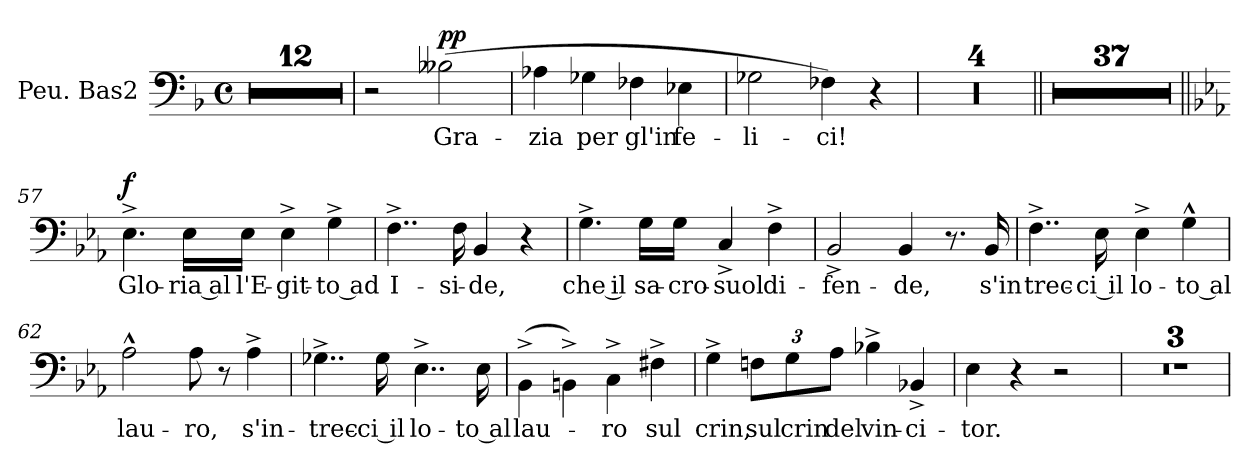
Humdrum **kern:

**kern	**text	**dynam
*part1	*part1	*part1
*staff1	*staff1	*staff1
*I"Peu. Bas2	*	*
*I'Peu. Bas2	*	*
*clefF4	*	*
*k[b-]	*	*
*M4/4	*	*
*met(c)	*	*
=1	=1	=1
1r	.	.
=2	=2	=2
1r	.	.
=3	=3	=3
1r	.	.
!!LO:LB:g=z
=4	=4	=4
1r	.	.
=5	=5	=5
1r	.	.
=6	=6	=6
1r	.	.
!!LO:LB:g=z
=7	=7	=7
1r	.	.
=8	=8	=8
1r	.	.
!!LO:LB:g=z
=9	=9	=9
1r	.	.
=10	=10	=10
1r	.	.
!!LO:PB:g=z
=11	=11	=11
1r	.	.
=12	=12	=12
1r	.	.
!!LO:LB:g=z
=13	=13	=13
2r	.	.
!	!LO:LY:b:color=#0055FF	!LO:DY:a
(>2B--X\	Gra-	pp
=14	=14	=14
!	!LO:LY:b:color=#0055FF	!
4A-X\	-zia	.
!	!LO:LY:b:color=#0055FF	!
4G-X\	per	.
!	!LO:LY:b:color=#0055FF	!
4F-X\	gl'in	.
!	!LO:LY:b:color=#0055FF	!
4E-X\	fe-	.
=15	=15	=15
!	!LO:LY:b:color=#0055FF	!
2G-X\	-li-	.
!	!LO:LY:b:color=#0055FF	!
4F-X\)	-ci!	.
4r	.	.
!!LO:PB:g=z
=16	=16	=16
1r	.	.
=17	=17	=17
1r	.	.
=18	=18	=18
1r	.	.
=19	=19	=19
1r	.	.
!!LO:LB:g=z
=20||	=20||	=20||
1r	.	.
=21	=21	=21
1r	.	.
=22	=22	=22
1r	.	.
=23	=23	=23
1r	.	.
!!LO:LB:g=z
=24	=24	=24
*k[b-]	*	*
1r	.	.
=25	=25	=25
1r	.	.
=26	=26	=26
1r	.	.
=27	=27	=27
1r	.	.
!!LO:LB:g=z
=28	=28	=28
1r	.	.
=29	=29	=29
1r	.	.
=30	=30	=30
1r	.	.
!!LO:PB:g=z
=31	=31	=31
1r	.	.
=32	=32	=32
1r	.	.
=33	=33	=33
1r	.	.
!!LO:LB:g=z
=34	=34	=34
1r	.	.
=35	=35	=35
1r	.	.
=36	=36	=36
1r	.	.
!!LO:LB:g=z
=37	=37	=37
1r	.	.
=38	=38	=38
1r	.	.
!!LO:LB:g=z
=39	=39	=39
1r	.	.
=40	=40	=40
1r	.	.
=41	=41	=41
1r	.	.
!!LO:PB:g=z
=42	=42	=42
1r	.	.
=43	=43	=43
1r	.	.
=44	=44	=44
1r	.	.
!!LO:LB:g=z
=45	=45	=45
1r	.	.
=46	=46	=46
1r	.	.
=47	=47	=47
1r	.	.
=48	=48	=48
1r	.	.
!!LO:LB:g=z
=49	=49	=49
*k[b-]	*	*
1r	.	.
=50	=50	=50
1r	.	.
=51	=51	=51
1r	.	.
=52	=52	=52
1r	.	.
=53	=53	=53
1r	.	.
!!LO:LB:g=z
=54	=54	=54
1r	.	.
=55	=55	=55
1r	.	.
=56	=56	=56
1r	.	.
!!LO:PB:g=z
=57||	=57||	=57||
*k[b-e-a-]	*	*
!	!LO:LY:b:color=#0055FF	!LO:DY:a
4.E-^\	Glo-	f
!	!LO:LY:b:color=#0055FF	!
16E-\LL	ria al	.
!	!LO:LY:b:color=#0055FF	!
16E-\JJ	l'E-	.
!	!LO:LY:b:color=#0055FF	!
4E-^\	-git-	.
!	!LO:LY:b:color=#0055FF	!
4G^\	to ad	.
=58	=58	=58
!	!LO:LY:b:color=#0055FF	!
4..F^\	I-	.
!	!LO:LY:b:color=#0055FF	!
16F\	-si-	.
!	!LO:LY:b:color=#0055FF	!
4BB-/	-de,	.
4r	.	.
=59	=59	=59
!	!LO:LY:b:color=#0055FF	!
4.G^\	che il	.
!	!LO:LY:b:color=#0055FF	!
16G\LL	sa-	.
!	!LO:LY:b:color=#0055FF	!
16G\JJ	-cro-	.
!	!LO:LY:b:color=#0055FF	!
4C^/	-suol	.
!	!LO:LY:b:color=#0055FF	!
4F^\	di-	.
=60	=60	=60
!	!LO:LY:b:color=#0055FF	!
2BB-^/	-fen-	.
!	!LO:LY:b:color=#0055FF	!
4BB-/	-de,	.
8.r	.	.
!	!LO:LY:b:color=#0055FF	!
16BB-/	s'in	.
!!LO:PB:g=z
=61	=61	=61
!	!LO:LY:b:color=#0055FF	!
4..F^\	-trec-	.
!	!LO:LY:b:color=#0055FF	!
16E-\	ci il	.
!	!LO:LY:b:color=#0055FF	!
4E-^\	lo-	.
!	!LO:LY:b:color=#0055FF	!
4G^^\	to al	.
=62	=62	=62
!	!LO:LY:b:color=#0055FF	!
2A-^^\	lau-	.
!	!LO:LY:b:color=#0055FF	!
8A-\	-ro,	.
8r	.	.
!	!LO:LY:b:color=#0055FF	!
4A-^\	s'in-	.
=63	=63	=63
!	!LO:LY:b:color=#0055FF	!
4..G-X^\	-trec-	.
!	!LO:LY:b:color=#0055FF	!
16G-\	ci il	.
!	!LO:LY:b:color=#0055FF	!
4..E-^\	lo-	.
!	!LO:LY:b:color=#0055FF	!
16E-\	to al	.
=64	=64	=64
!	!LO:LY:b:color=#0055FF	!
(>4BB-^\	lau-	.
4BBn^\)	.	.
!	!LO:LY:b:color=#0055FF	!
4C^\	-ro	.
!	!LO:LY:b:color=#0055FF	!
4F#X^\	sul	.
!!LO:PB:g=z
=65	=65	=65
!	!LO:LY:b:color=#0055FF	!
4G^\	crin,	.
!	!LO:LY:b:color=#0055FF	!
12Fn\L	sul	.
!	!LO:LY:b:color=#0055FF	!
12G\	crin	.
!	!LO:LY:b:color=#0055FF	!
12A-\J	del	.
!	!LO:LY:b:color=#0055FF	!
4B-X^\	vin-	.
!	!LO:LY:b:color=#0055FF	!
4BB-X^/	-ci-	.
=66	=66	=66
!	!LO:LY:b:color=#0055FF	!
4E-\	-tor.	.
4r	.	.
2r	.	.
=67	=67	=67
1r	.	.
=68	=68	=68
1r	.	.
!!LO:PB:g=z
=69	=69	=69
*k[b-e-a-]	*	*
1r	.	.
=	=	=
*-	*-	*-
